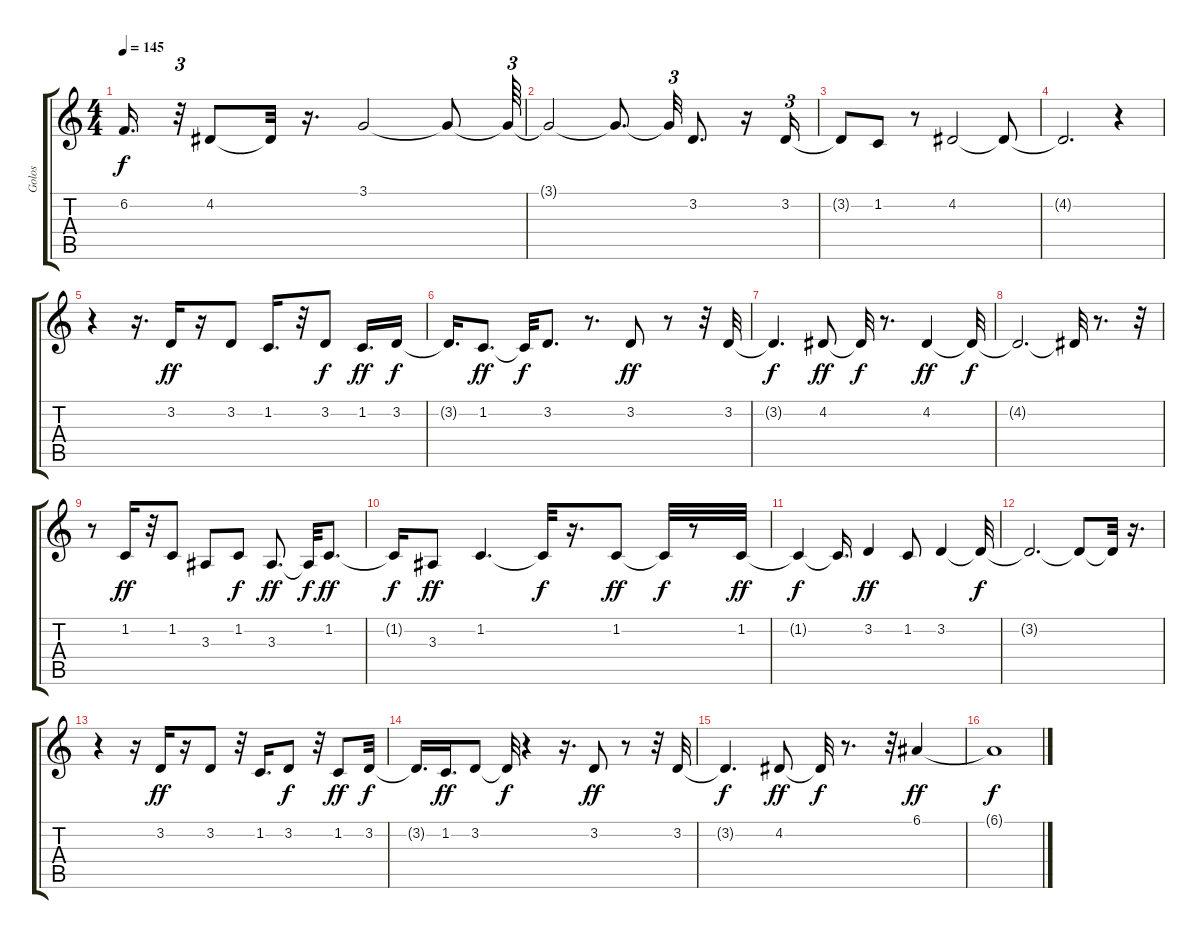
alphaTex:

\track ("Golos" "Golos") {instrument voiceoohs}
\staff {score tabs}
\tuning (E4 B3 G3 D3 A2 E2) {hide}
\ts (4 4)
\tempo 145
\clef g2
\ks c
6.2{t}.16{d dy f} r.32{tu (3 2)} 4.2.8 4.2{t}.32 r.16{d} 3.1.2 3.1{t}.8 3.1{t}.64{tu (3 2)} |
3.1{t}.2 3.1{t}.8{d} 3.1{t}.32{tu (3 2)} 3.2.8{d} r.16 3.2.16{tu (3 2)} |
3.2{t}.8 1.2.8 r.8 4.2.2 4.2{t}.8 |
4.2{t}.2{d} r.4 |
r.4 r.16{d} 3.2.16{dy ff instrument clarinet} r.16 3.2.8 1.2.16{d} r.32 3.2.8{dy f} 1.2.16{d dy ff} 3.2.16{dy f} |
3.2{t}.16{d} 1.2.8{d dy ff} 1.2{t}.32{dy f} 3.2.8{d} r.8{d} 3.2.8{dy ff} r.8 r.32 3.2.32 |
3.2{t}.4{d dy f} 4.2.8{dy ff} 4.2{t}.32{dy f} r.8{d} 4.2.4{dy ff} 4.2{t}.32{dy f} |
4.2{t}.2{d} 4.2{t}.32 r.8{d} r.32 |
r.8 1.2.16{dy ff} r.32 1.2.8 3.3.8 1.2.8{dy f} 3.3.8{d dy ff} 3.3{t}.32{dy f} 1.2.8{d dy ff} |
1.2{t}.16{dy f} 3.3.8{dy ff} 1.2.4{d} 1.2{t}.32{dy f} r.16{d} 1.2.8{dy ff} 1.2{t}.32{dy f} r.8 1.2.32{dy ff} |
1.2{t}.4{dy f} 1.2{t}.16{d} 3.2.4{dy ff} 1.2.8 3.2.4 3.2{t}.32{dy f} |
3.2{t}.2{d} 3.2{t}.8 3.2{t}.32 r.16{d} |
r.4 r.16 3.2.16{dy ff} r.16 3.2.8 r.32 1.2.16{d} 3.2.8{dy f} r.32 1.2.8{dy ff} 3.2.32{dy f} |
3.2{t}.16{d} 1.2.16{d dy ff} 3.2.8 3.2{t}.32{dy f} r.4 r.16{d} 3.2.8{dy ff} r.8 r.32 3.2.32 |
3.2{t}.4{d dy f} 4.2.8{dy ff} 4.2{t}.32{dy f} r.8{d} r.32 6.1.4{dy ff} |
6.1{t}.1{dy f}
